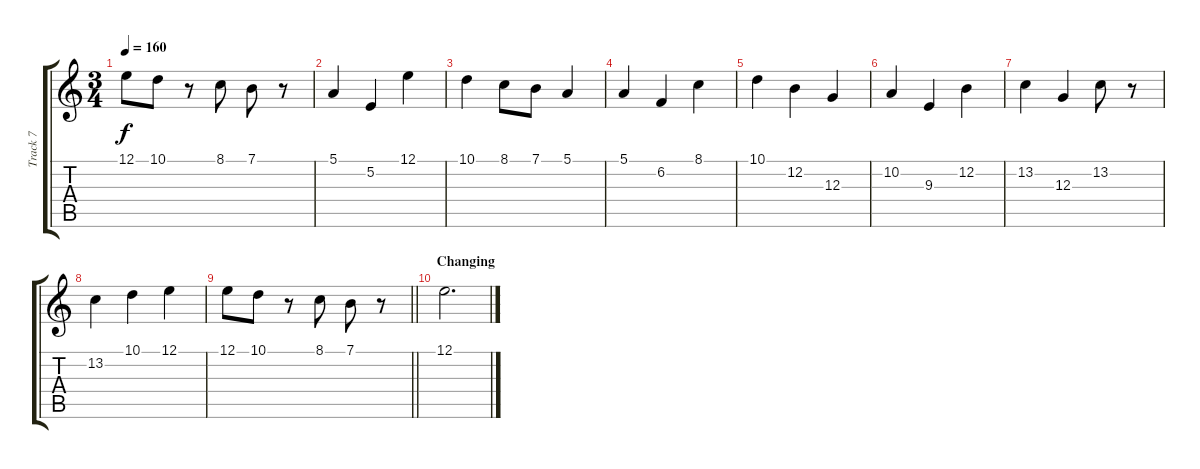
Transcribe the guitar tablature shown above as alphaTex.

\track ("Track 7" "Track 7") {instrument choiraahs}
\staff {score tabs}
\tuning (E4 B3 G3 D3 A2 E2) {hide}
\ts (3 4)
\tempo 160
\clef g2
\ks c
12.1.8{dy f} 10.1.8 r.8 8.1.8 7.1.8 r.8 |
5.1.4 5.2.4 12.1.4 |
10.1.4 8.1.8 7.1.8 5.1.4 |
5.1.4 6.2.4 8.1.4 |
10.1.4 12.2.4 12.3.4 |
10.2.4 9.3.4 12.2.4 |
13.2.4 12.3.4 13.2.8 r.8 |
13.2.4 10.1.4 12.1.4 |
\barLineRight lightlight
12.1.8 10.1.8 r.8 8.1.8 7.1.8 r.8 |
\section ("" "Changing")
12.1.2{d}
